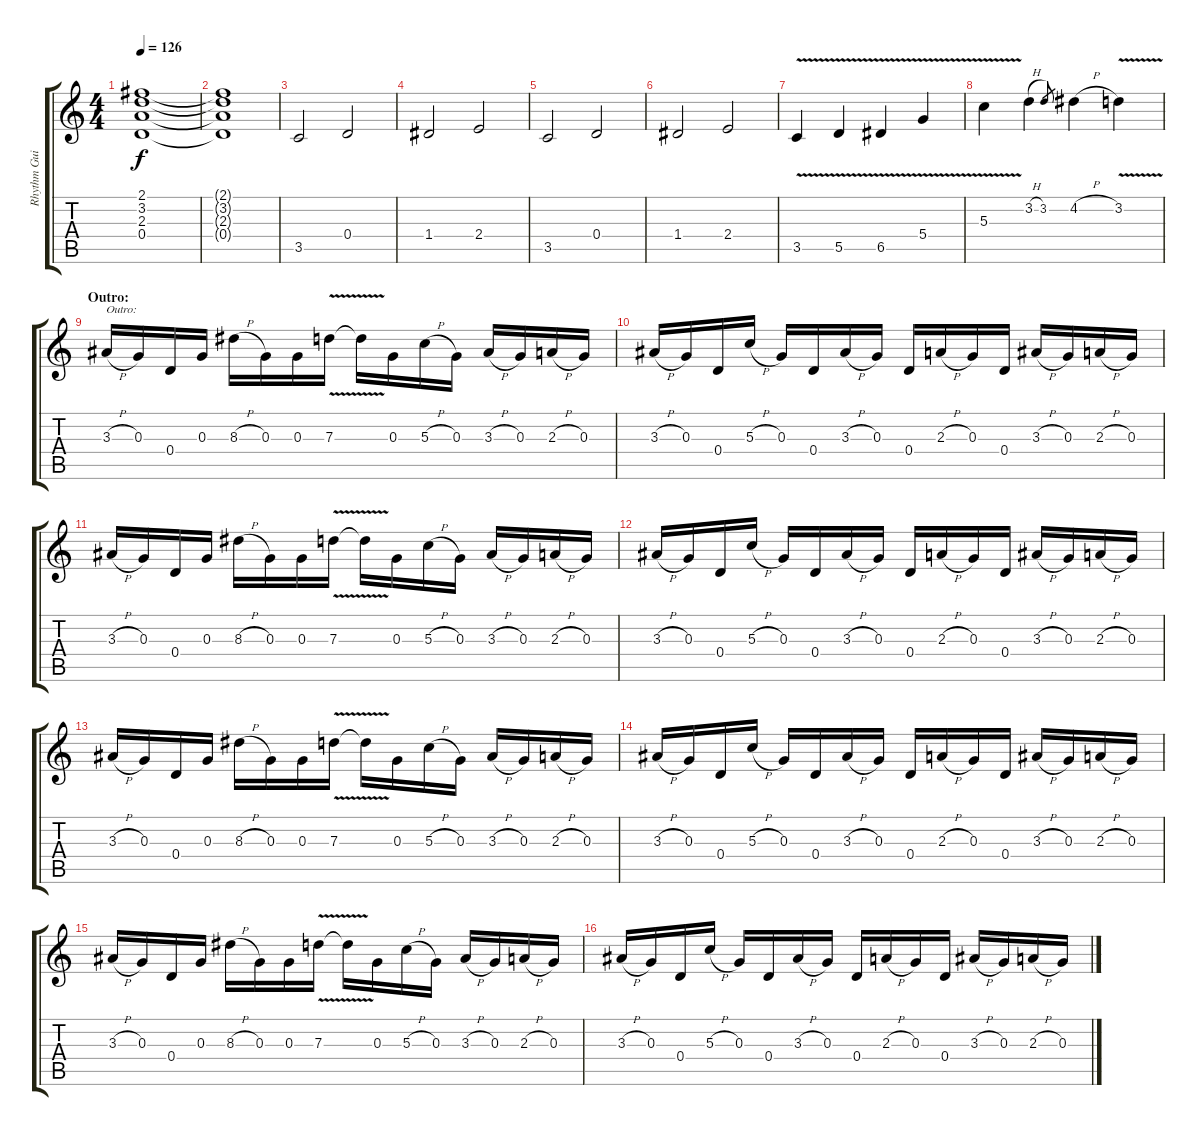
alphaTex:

\track ("Rhythm Guitar 1" "Rhythm Gui") {instrument distortionguitar}
\staff {score tabs}
\tuning (E4 B3 G3 D3 A2 E2) {hide}
\ts (4 4)
\tempo 126
\clef g2
\ks c
(2.1 3.2 2.3 0.4).1{dy f} |
(2.1{t} 3.2{t} 2.3{t} 0.4{t}).1 |
3.5.2 0.4.2 |
1.4.2 2.4.2 |
3.5.2 0.4.2 |
1.4.2 2.4.2 |
3.5{v}.4 5.5{v}.4 6.5{v}.4 5.4{v}.4 |
5.3{v}.4 3.2{h}.4 3.2.8{gr} 4.2{h}.4 3.2{v}.4 |
\section ("" "Outro:")
3.3{h}.16{txt "Outro:"} 0.3.16 0.4.16 0.3.16 8.3{h}.16 0.3.16 0.3.16 7.3{v}.16 7.3{t}.16 0.3.16 5.3{h}.16 0.3.16 3.3{h}.16 0.3.16 2.3{h}.16 0.3.16 |
3.3{h}.16 0.3.16 0.4.16 5.3{h}.16 0.3.16 0.4.16 3.3{h}.16 0.3.16 0.4.16 2.3{h}.16 0.3.16 0.4.16 3.3{h}.16 0.3.16 2.3{h}.16 0.3.16 |
3.3{h}.16 0.3.16 0.4.16 0.3.16 8.3{h}.16 0.3.16 0.3.16 7.3{v}.16 7.3{t}.16 0.3.16 5.3{h}.16 0.3.16 3.3{h}.16 0.3.16 2.3{h}.16 0.3.16 |
3.3{h}.16 0.3.16 0.4.16 5.3{h}.16 0.3.16 0.4.16 3.3{h}.16 0.3.16 0.4.16 2.3{h}.16 0.3.16 0.4.16 3.3{h}.16 0.3.16 2.3{h}.16 0.3.16 |
3.3{h}.16 0.3.16 0.4.16 0.3.16 8.3{h}.16 0.3.16 0.3.16 7.3{v}.16 7.3{t}.16 0.3.16 5.3{h}.16 0.3.16 3.3{h}.16 0.3.16 2.3{h}.16 0.3.16 |
3.3{h}.16 0.3.16 0.4.16 5.3{h}.16 0.3.16 0.4.16 3.3{h}.16 0.3.16 0.4.16 2.3{h}.16 0.3.16 0.4.16 3.3{h}.16 0.3.16 2.3{h}.16 0.3.16 |
3.3{h}.16 0.3.16 0.4.16 0.3.16 8.3{h}.16 0.3.16 0.3.16 7.3{v}.16 7.3{t}.16 0.3.16 5.3{h}.16 0.3.16 3.3{h}.16 0.3.16 2.3{h}.16 0.3.16 |
3.3{h}.16 0.3.16 0.4.16 5.3{h}.16 0.3.16 0.4.16 3.3{h}.16 0.3.16 0.4.16 2.3{h}.16 0.3.16 0.4.16 3.3{h}.16 0.3.16 2.3{h}.16 0.3.16
